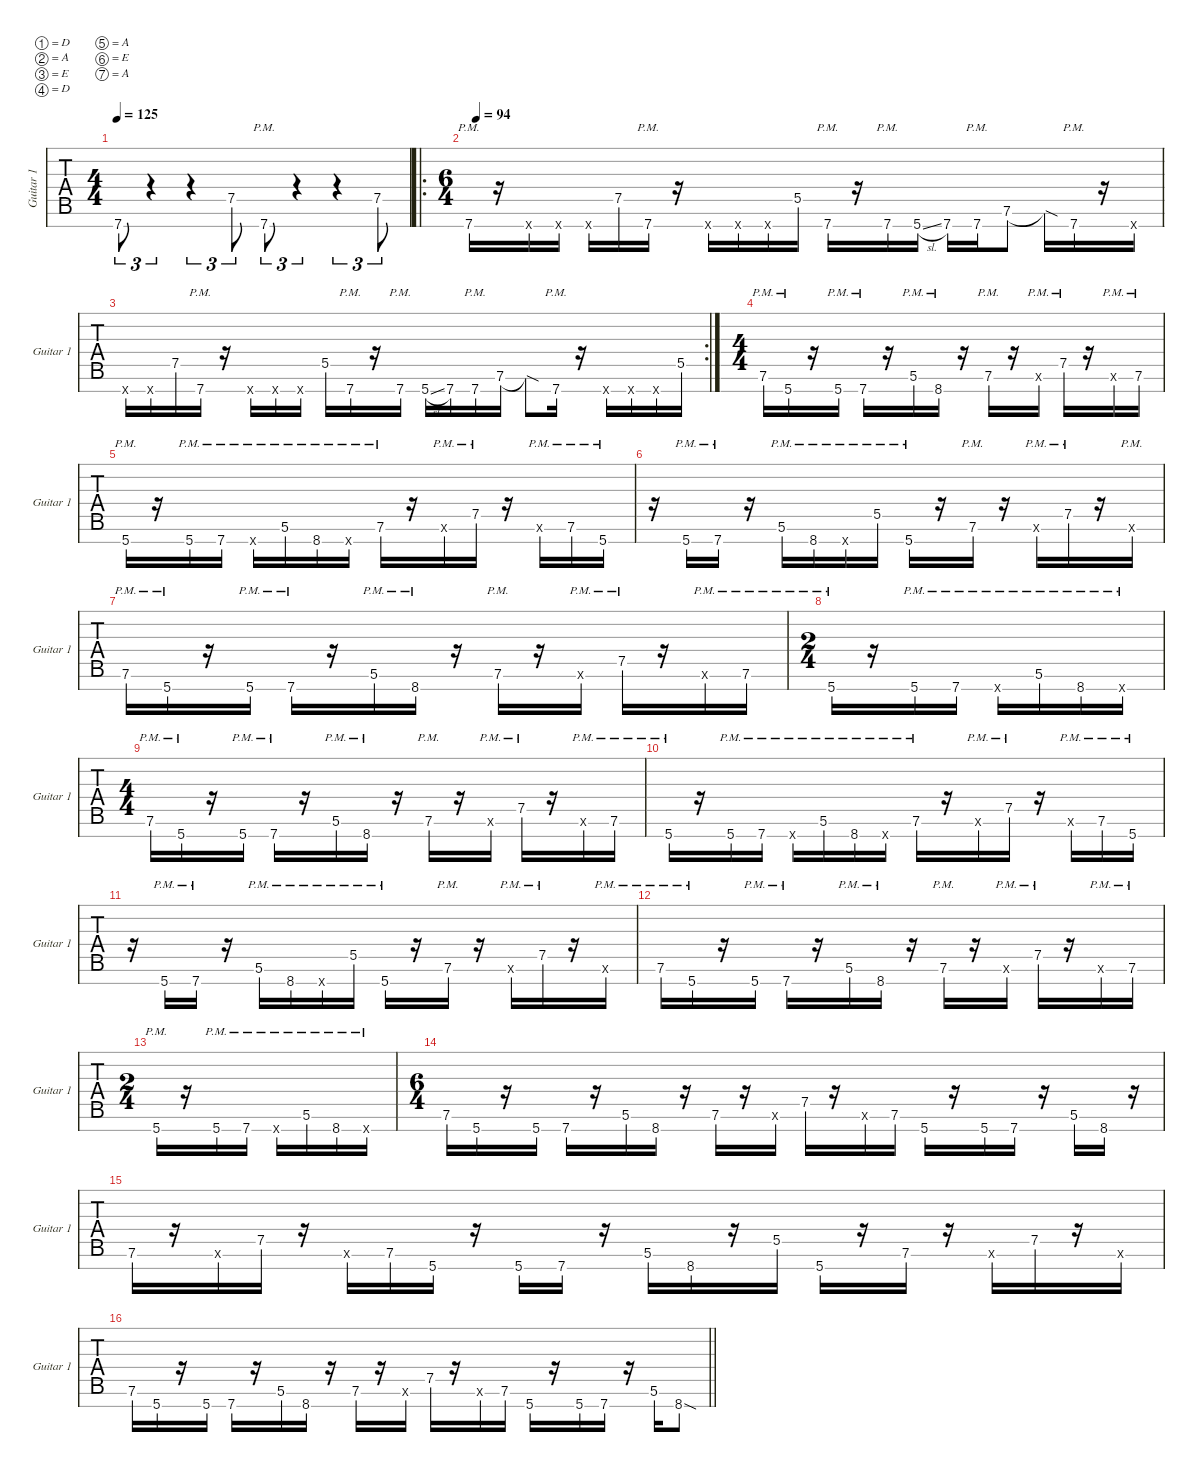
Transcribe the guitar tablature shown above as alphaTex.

\defaultSystemsLayout 4
\hideDynamics
\bracketExtendMode nobrackets
\singleTrackTrackNamePolicy allsystems
\multiTrackTrackNamePolicy allsystems
\firstSystemTrackNameMode fullname
\otherSystemsTrackNameMode fullname
\otherSystemsTrackNameOrientation horizontal
\track ("Guitar 1" "Guitar 1") {instrument distortionguitar}
\staff {tabs}
\tuning (D4 A3 E3 D3 A2 E2 A1)
\ts (4 4)
\tempo 125
\clef g2
\ks c
7.7.8{tu (3 2) dy mf} r.4{tu (3 2)} r.4{tu (3 2)} 7.5.8{tu (3 2)} 7.7{pm}.8{tu (3 2)} r.4{tu (3 2)} r.4{tu (3 2)} 7.5.8{tu (3 2)} |
\ro
\ts (6 4)
\tempo (94 0.0125)
7.7{pm}.16 r.16 7.7{x}.16 7.7{x}.16 7.7{x}.16 7.5.16 7.7{pm}.16 r.16 7.7{x}.16 7.7{x}.16 7.7{x}.16 5.5.16 7.7{pm}.16 r.16 7.7{pm}.16 5.7{sl}.16 7.7.16 7.7{pm}.16 7.6.8 7.6{sod t}.16 7.7{pm}.16 r.16 7.7{x}.16 |
\rc 2
7.7{x}.16 7.7{x}.16 7.5.16 7.7{pm}.16 r.16 7.7{x}.16 7.7{x}.16 7.7{x}.16 5.5.16 7.7{pm}.16 r.16 7.7{pm}.16 5.7{sl}.16 7.7.16 7.7{pm}.16 7.6.16 7.6{sod t}.8 7.7{pm}.16 r.16 7.7{x}.16 7.7{x}.16 7.7{x}.16 5.5.16 |
\ts (4 4)
7.6{pm}.16 5.7{pm}.16 r.16 5.7{pm}.16 7.7{pm}.16 r.16 5.6{pm}.16 8.7{pm}.16 r.16 7.6{pm}.16 r.16 7.6{pm x}.16 7.5{pm}.16 r.16 7.6{pm x}.16 7.6{pm}.16 |
5.7{pm}.16 r.16 5.7{pm}.16 7.7{pm}.16 7.7{pm x}.16 5.6{pm}.16 8.7{pm}.16 8.7{pm x}.16 7.6{pm}.16 r.16 7.6{pm x}.16 7.5{pm}.16 r.16 7.6{pm x}.16 7.6{pm}.16 5.7{pm}.16 |
r.16 5.7{pm}.16 7.7{pm}.16 r.16 5.6{pm}.16 8.7{pm}.16 8.7{pm x}.16 5.5{pm}.16 5.7{pm}.16 r.16 7.6{pm}.16 r.16 7.6{pm x}.16 7.5{pm}.16 r.16 7.6{pm x}.16 |
7.6{pm}.16 5.7{pm}.16 r.16 5.7{pm}.16 7.7{pm}.16 r.16 5.6{pm}.16 8.7{pm}.16 r.16 7.6{pm}.16 r.16 7.6{pm x}.16 7.5{pm}.16 r.16 7.6{pm x}.16 7.6{pm}.16 |
\ts (2 4)
5.7{pm}.16 r.16 5.7{pm}.16 7.7{pm}.16 7.7{pm x}.16 5.6{pm}.16 8.7{pm}.16 8.7{pm x}.16 |
\ts (4 4)
7.6{pm}.16 5.7{pm}.16 r.16 5.7{pm}.16 7.7{pm}.16 r.16 5.6{pm}.16 8.7{pm}.16 r.16 7.6{pm}.16 r.16 7.6{pm x}.16 7.5{pm}.16 r.16 7.6{pm x}.16 7.6{pm}.16 |
5.7{pm}.16 r.16 5.7{pm}.16 7.7{pm}.16 7.7{pm x}.16 5.6{pm}.16 8.7{pm}.16 8.7{pm x}.16 7.6{pm}.16 r.16 7.6{pm x}.16 7.5{pm}.16 r.16 7.6{pm x}.16 7.6{pm}.16 5.7{pm}.16 |
r.16 5.7{pm}.16 7.7{pm}.16 r.16 5.6{pm}.16 8.7{pm}.16 8.7{pm x}.16 5.5{pm}.16 5.7{pm}.16 r.16 7.6{pm}.16 r.16 7.6{pm x}.16 7.5{pm}.16 r.16 7.6{pm x}.16 |
7.6{pm}.16 5.7{pm}.16 r.16 5.7{pm}.16 7.7{pm}.16 r.16 5.6{pm}.16 8.7{pm}.16 r.16 7.6{pm}.16 r.16 7.6{pm x}.16 7.5{pm}.16 r.16 7.6{pm x}.16 7.6{pm}.16 |
\ts (2 4)
5.7{pm}.16 r.16 5.7{pm}.16 7.7{pm}.16 7.7{pm x}.16 5.6{pm}.16 8.7{pm}.16 8.7{pm x}.16 |
\ts (6 4)
7.6.16 5.7.16 r.16 5.7.16 7.7.16 r.16 5.6.16 8.7.16 r.16 7.6.16 r.16 7.6{x}.16 7.5.16 r.16 7.6{x}.16 7.6.16 5.7.16 r.16 5.7.16 7.7.16 r.16 5.6.16 8.7.16 r.16 |
7.6.16 r.16 7.6{x}.16 7.5.16 r.16 7.6{x}.16 7.6.16 5.7.16 r.16 5.7.16 7.7.16 r.16 5.6.16 8.7.16 r.16 5.5.16 5.7.16 r.16 7.6.16 r.16 7.6{x}.16 7.5.16 r.16 7.6{x}.16 |
\barLineRight lightlight
7.6.16 5.7.16 r.16 5.7.16 7.7.16 r.16 5.6.16 8.7.16 r.16 7.6.16 r.16 7.6{x}.16 7.5.16 r.16 7.6{x}.16 7.6.16 5.7.16 r.16 5.7.16 7.7.16 r.16 5.6.16 8.7{sod}.8
